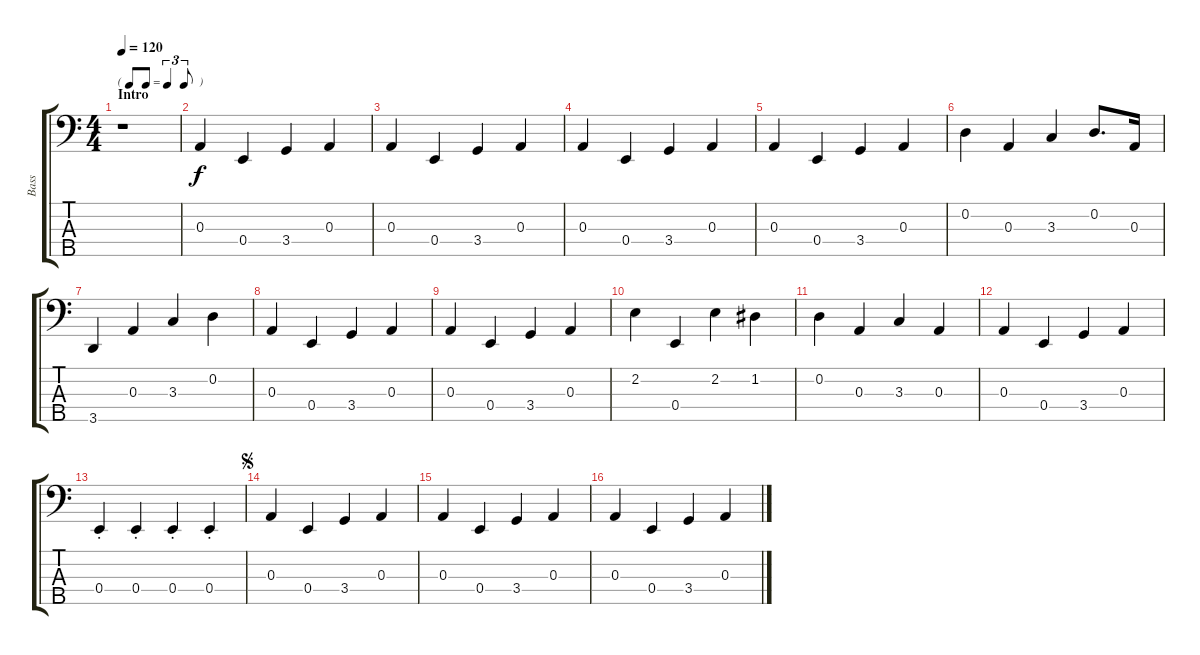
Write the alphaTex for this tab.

\track ("Bass" "Bass") {instrument electricbassfinger}
\staff {score tabs}
\tuning (G2 D2 A1 E1 B0) {hide}
\ts (4 4)
\tf triplet8th
\section ("" "Intro")
\tempo 120
\clef f4
\ks c
r.1{dy f instrument electricbassfinger} |
0.3.4 0.4.4 3.4.4 0.3.4 |
0.3.4 0.4.4 3.4.4 0.3.4 |
0.3.4 0.4.4 3.4.4 0.3.4 |
0.3.4 0.4.4 3.4.4 0.3.4 |
0.2.4 0.3.4 3.3.4 0.2.8{d} 0.3.16 |
3.5.4 0.3.4 3.3.4 0.2.4 |
0.3.4 0.4.4 3.4.4 0.3.4 |
0.3.4 0.4.4 3.4.4 0.3.4 |
2.2.4 0.4.4 2.2.4 1.2.4 |
0.2.4 0.3.4 3.3.4 0.3.4 |
0.3.4 0.4.4 3.4.4 0.3.4 |
0.4{st}.4 0.4{st}.4 0.4{st}.4 0.4{st}.4 |
\jump segno
0.3.4 0.4.4 3.4.4 0.3.4 |
0.3.4 0.4.4 3.4.4 0.3.4 |
0.3.4 0.4.4 3.4.4 0.3.4
